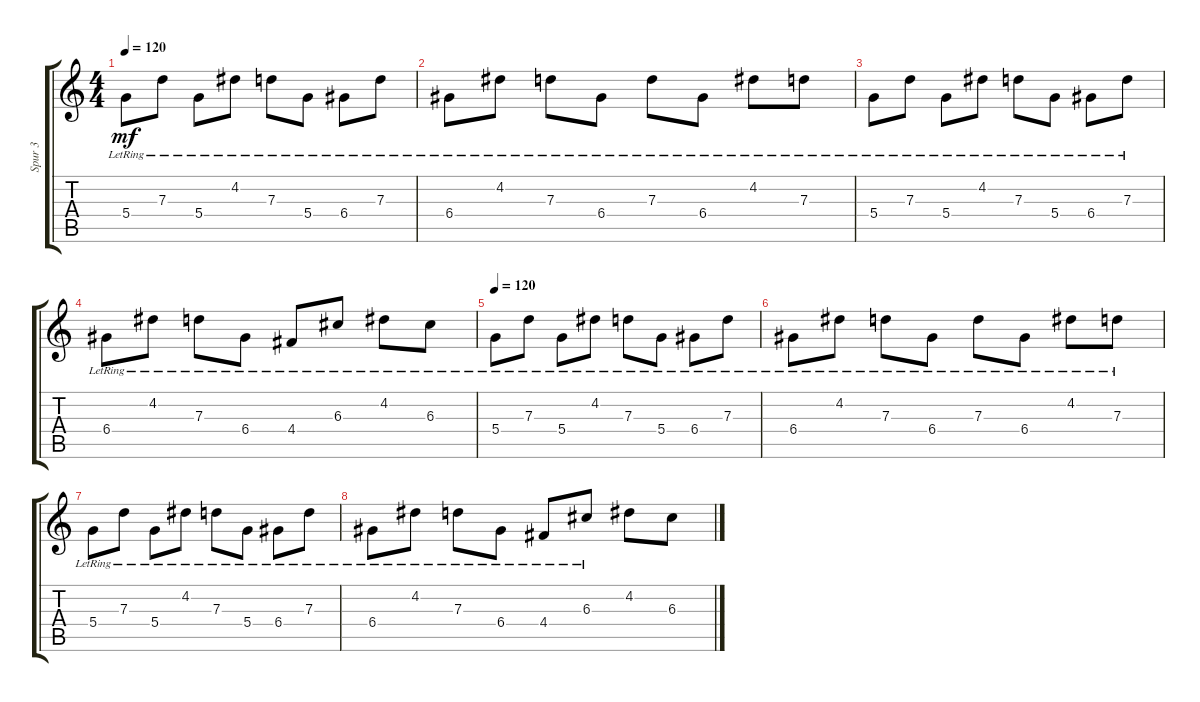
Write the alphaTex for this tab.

\track ("Spur 3" "Spur 3") {instrument overdrivenguitar}
\staff {score tabs}
\tuning (E4 B3 G3 D3 A2 D2) {hide}
\ts (4 4)
\tempo 120
\clef g2
\ks c
5.4{lr}.8{dy mf} 7.3{lr}.8 5.4{lr}.8 4.2{lr}.8 7.3{lr}.8 5.4{lr}.8 6.4{lr}.8 7.3{lr}.8 |
6.4{lr}.8 4.2{lr}.8 7.3{lr}.8 6.4{lr}.8 7.3{lr}.8 6.4{lr}.8 4.2{lr}.8 7.3{lr}.8 |
5.4{lr}.8 7.3{lr}.8 5.4{lr}.8 4.2{lr}.8 7.3{lr}.8 5.4{lr}.8 6.4{lr}.8 7.3{lr}.8 |
6.4{lr}.8 4.2{lr}.8 7.3{lr}.8 6.4{lr}.8 4.4{lr}.8 6.3{lr}.8 4.2{lr}.8 6.3{lr}.8 |
\tempo 120
5.4{lr}.8 7.3{lr}.8 5.4{lr}.8 4.2{lr}.8 7.3{lr}.8 5.4{lr}.8 6.4{lr}.8 7.3{lr}.8 |
6.4{lr}.8 4.2{lr}.8 7.3{lr}.8 6.4{lr}.8 7.3{lr}.8 6.4{lr}.8 4.2{lr}.8 7.3{lr}.8 |
5.4{lr}.8 7.3{lr}.8 5.4{lr}.8 4.2{lr}.8 7.3{lr}.8 5.4{lr}.8 6.4{lr}.8 7.3{lr}.8 |
6.4{lr}.8 4.2{lr}.8 7.3{lr}.8 6.4{lr}.8 4.4{lr}.8 6.3{lr}.8 4.2.8 6.3.8
